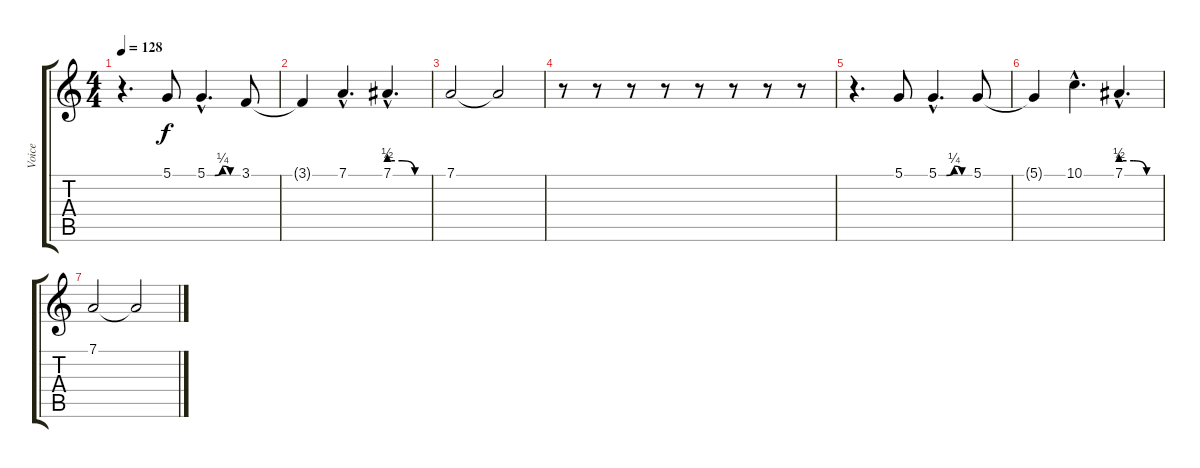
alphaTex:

\track ("Voice" "Voice") {instrument choiraahs}
\staff {score tabs}
\tuning (D4 A3 F3 C3 G2 D2) {hide}
\ts (4 4)
\tempo 128
\clef g2
\ks c
r.4{d dy f} 5.1.8 5.1{be (custom 0 0 15 0 30 1 45 0 60 0) hac}.4{d} 3.1.8 |
3.1{t}.4 7.1{hac}.4{d} 7.1{be (custom 0 2 20 2 40 0 60 0) hac}.4{d} |
7.1.2 7.1{t}.2{volume 0} |
r.8{volume 13} r.8 r.8 r.8 r.8 r.8 r.8 r.8 |
r.4{d} 5.1.8 5.1{be (custom 0 0 15 0 30 1 45 0 60 0) hac}.4{d} 5.1.8 |
5.1{t}.4 10.1{hac}.4{d} 7.1{be (custom 0 2 20 2 40 0 60 0) hac}.4{d} |
7.1.2 7.1{t}.2{volume 0}
